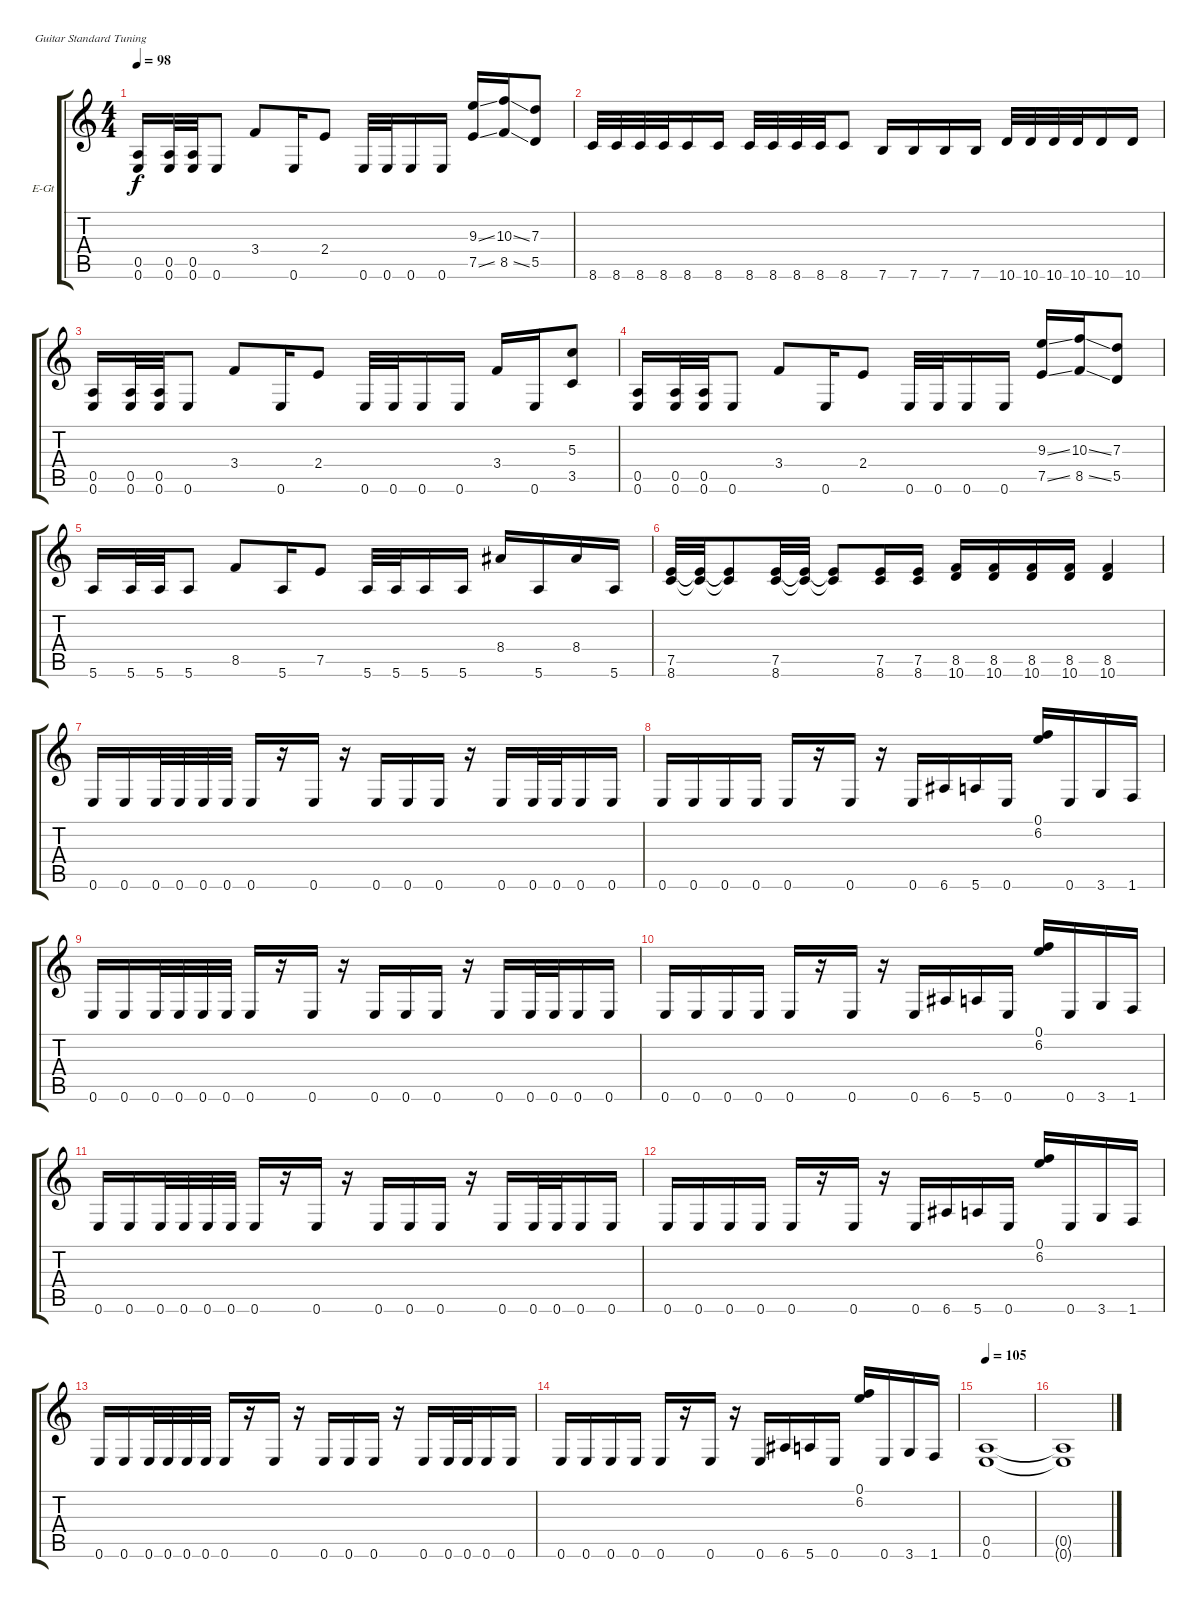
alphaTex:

\defaultSystemsLayout 4
\bracketExtendMode groupsimilarinstruments
\firstSystemTrackNameOrientation horizontal
\otherSystemsTrackNameOrientation horizontal
\track ("Distortion" "E-Gt") {instrument distortionguitar}
\staff {score tabs}
\tuning (E4 B3 G3 D3 A2 E2)
\ts (4 4)
\tempo 98
\clef g2
\ks c
(0.6 0.5).16{dy f} (0.5 0.6).32 (0.5 0.6).32 0.6.8 3.4.8 0.6.16 2.4.8 0.6.32 0.6.32 0.6.16 0.6.16 (7.5{ss} 9.3{ss}).16 (8.5{ss} 10.3{ss}).16 (5.5 7.3).8 |
8.6.32 8.6.32 8.6.32 8.6.32 8.6.16 8.6.16 8.6.32 8.6.32 8.6.32 8.6.32 8.6.8 7.6.16 7.6.16 7.6.16 7.6.16 10.6.32 10.6.32 10.6.32 10.6.32 10.6.16 10.6.16 |
(0.6 0.5).16 (0.5 0.6).32 (0.5 0.6).32 0.6.8 3.4.8 0.6.16 2.4.8 0.6.32 0.6.32 0.6.16 0.6.16 3.4.16 0.6.16 (3.5 5.3).8 |
(0.6 0.5).16 (0.5 0.6).32 (0.5 0.6).32 0.6.8 3.4.8 0.6.16 2.4.8 0.6.32 0.6.32 0.6.16 0.6.16 (7.5{ss} 9.3{ss}).16 (8.5{ss} 10.3{ss}).16 (5.5 7.3).8 |
5.6.16 5.6.32 5.6.32 5.6.8 8.5.8 5.6.16 7.5.8 5.6.32 5.6.32 5.6.16 5.6.16 8.4.16 5.6.16 8.4.16 5.6.16 |
(7.5 8.6).32 (7.5{t} 8.6{t}).32 (7.5{t} 8.6{t}).8 (7.5 8.6).32 (7.5{t} 8.6{t}).32 (7.5{t} 8.6{t}).8 (7.5 8.6).16 (7.5 8.6).16 (8.5 10.6).16 (8.5 10.6).16 (8.5 10.6).16 (8.5 10.6).16 (8.5 10.6).4 |
0.6.16 0.6.16 0.6.32 0.6.32 0.6.32 0.6.32 0.6.16 r.16 0.6.16 r.16 0.6.16 0.6.16 0.6.16 r.16 0.6.16 0.6.32 0.6.32 0.6.16 0.6.16 |
0.6.16 0.6.16 0.6.16 0.6.16 0.6.16 r.16 0.6.16 r.16 0.6.16 6.6.16 5.6.16 0.6.16 (6.2 0.1).16 0.6.16 3.6.16 1.6.16 |
0.6.16 0.6.16 0.6.32 0.6.32 0.6.32 0.6.32 0.6.16 r.16 0.6.16 r.16 0.6.16 0.6.16 0.6.16 r.16 0.6.16 0.6.32 0.6.32 0.6.16 0.6.16 |
0.6.16 0.6.16 0.6.16 0.6.16 0.6.16 r.16 0.6.16 r.16 0.6.16 6.6.16 5.6.16 0.6.16 (6.2 0.1).16 0.6.16 3.6.16 1.6.16 |
0.6.16 0.6.16 0.6.32 0.6.32 0.6.32 0.6.32 0.6.16 r.16 0.6.16 r.16 0.6.16 0.6.16 0.6.16 r.16 0.6.16 0.6.32 0.6.32 0.6.16 0.6.16 |
0.6.16 0.6.16 0.6.16 0.6.16 0.6.16 r.16 0.6.16 r.16 0.6.16 6.6.16 5.6.16 0.6.16 (6.2 0.1).16 0.6.16 3.6.16 1.6.16 |
0.6.16 0.6.16 0.6.32 0.6.32 0.6.32 0.6.32 0.6.16 r.16 0.6.16 r.16 0.6.16 0.6.16 0.6.16 r.16 0.6.16 0.6.32 0.6.32 0.6.16 0.6.16 |
0.6.16 0.6.16 0.6.16 0.6.16 0.6.16 r.16 0.6.16 r.16 0.6.16 6.6.16 5.6.16 0.6.16 (6.2 0.1).16 0.6.16 3.6.16 1.6.16 |
\tempo (105 0.00625)
(0.6 0.5).1 |
(0.6{t} 0.5{t}).1
